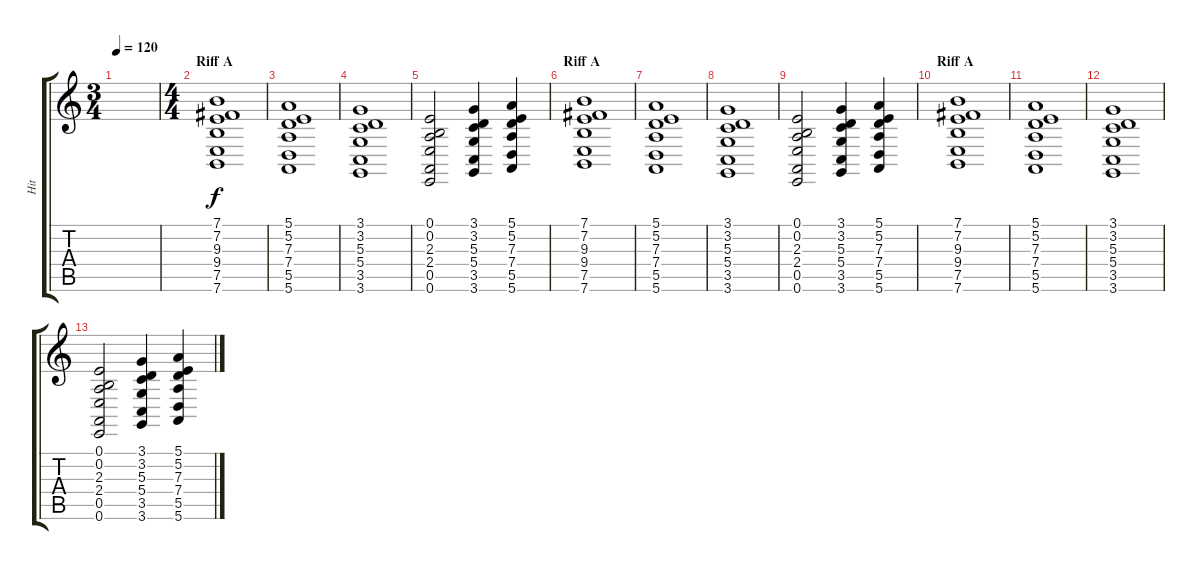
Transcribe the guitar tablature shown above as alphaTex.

\track ("Hit" "Hit") {instrument orchestrahit}
\staff {score tabs}
\tuning (E4 B3 G3 D3 A2 E2) {hide}
\ts (3 4)
\tempo 120
\clef g2
\ks c
|
\ts (4 4)
\section ("" "Riff A")
(7.1 7.2 9.3 9.4 7.5 7.6).1 |
(5.1 5.2 7.3 7.4 5.5 5.6).1 |
(3.1 3.2 5.3 5.4 3.5 3.6).1 |
(0.1 0.2 2.3 2.4 0.5 0.6).2 (3.1 3.2 5.3 5.4 3.5 3.6).4 (5.1 5.2 7.3 7.4 5.5 5.6).4 |
\section ("" "Riff A")
(7.1 7.2 9.3 9.4 7.5 7.6).1 |
(5.1 5.2 7.3 7.4 5.5 5.6).1{volume 11} |
(3.1 3.2 5.3 5.4 3.5 3.6).1 |
(0.1 0.2 2.3 2.4 0.5 0.6).2{volume 8} (3.1 3.2 5.3 5.4 3.5 3.6).4 (5.1 5.2 7.3 7.4 5.5 5.6).4 |
\section ("" "Riff A")
(7.1 7.2 9.3 9.4 7.5 7.6).1{volume 0} |
(5.1 5.2 7.3 7.4 5.5 5.6).1 |
(3.1 3.2 5.3 5.4 3.5 3.6).1 |
(0.1 0.2 2.3 2.4 0.5 0.6).2 (3.1 3.2 5.3 5.4 3.5 3.6).4 (5.1 5.2 7.3 7.4 5.5 5.6).4
